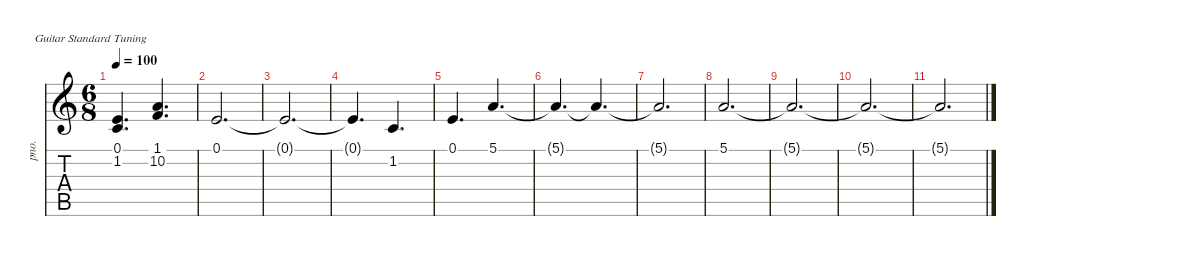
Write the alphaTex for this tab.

\defaultSystemsLayout 4
\hideDynamics
\bracketExtendMode nobrackets
\track ("Piano - Brendan O'Brien" "pno.") {instrument acousticgrandpiano}
\staff {score tabs}
\tuning (E4 B3 G3 D3 A2 E2)
\ts (6 8)
\tempo 100
\clef g2
\ks c
(0.1 1.2).4{d dy f} (1.1 10.2).4{d} |
0.1.2{d} |
0.1{t}.2{d} |
0.1{t}.4{d} 1.2.4{d} |
0.1.4{d} 5.1.4{d} |
5.1{t}.4{d dy mf} 5.1{t}.4{d} |
5.1{t}.2{d dy f} |
5.1.2{d} |
5.1{t}.2{d} |
5.1{t}.2{d} |
5.1{t}.2{d}
